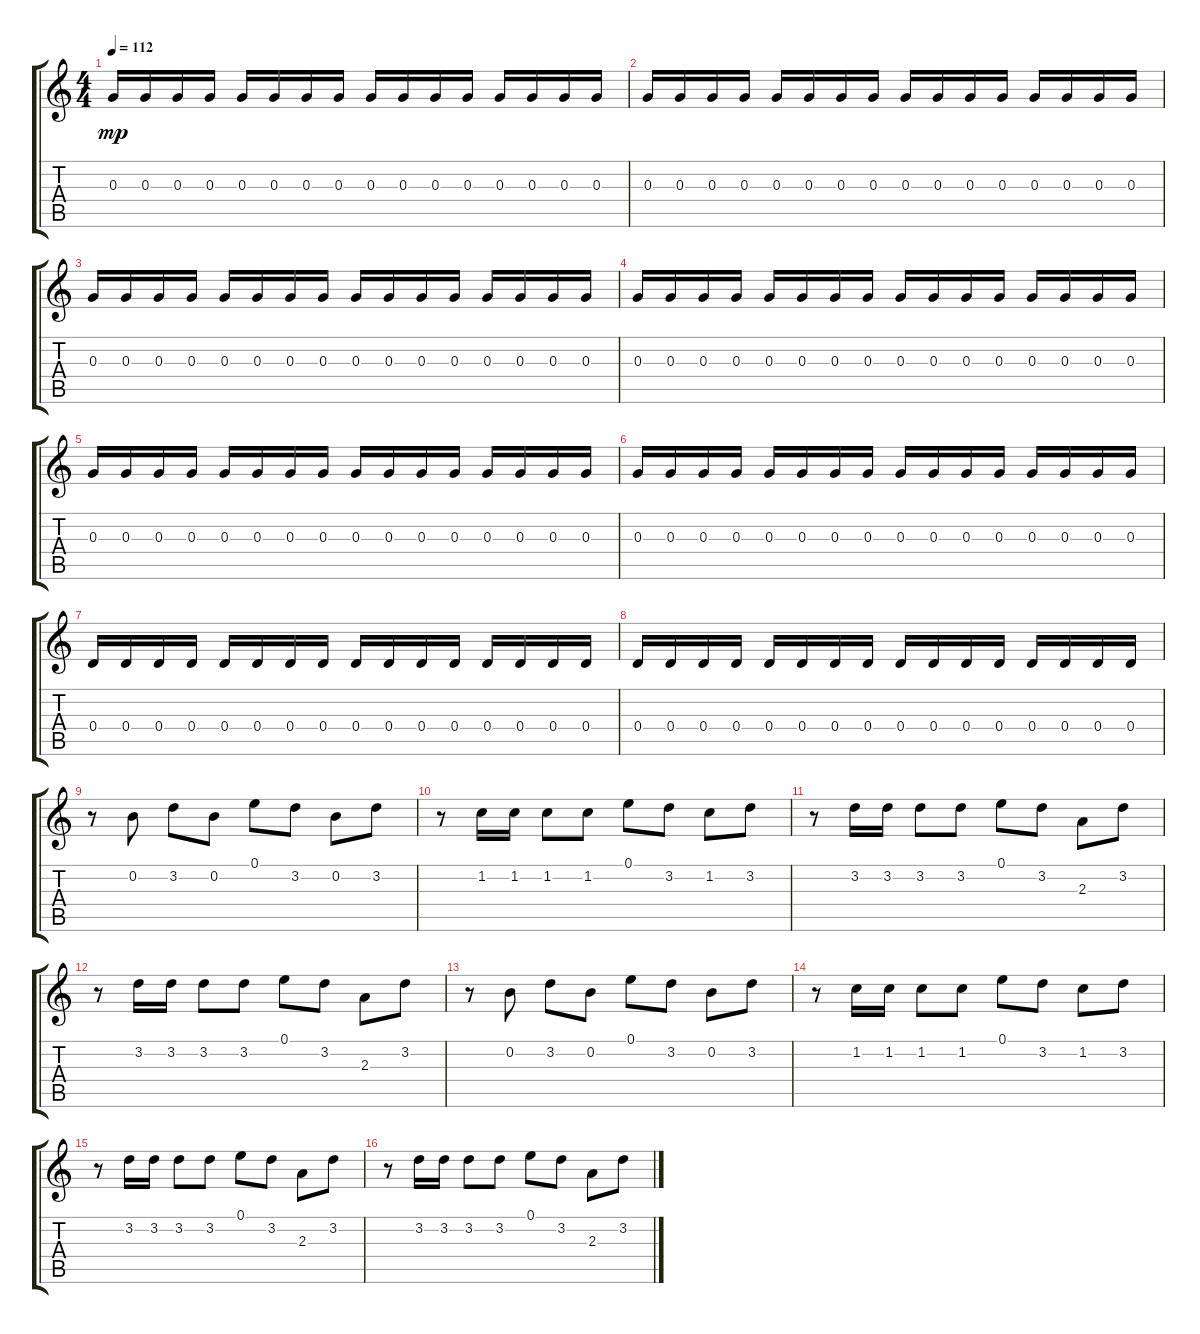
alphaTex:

\track "" {instrument electricguitarmuted}
\staff {score tabs}
\tuning (E4 B3 G3 D3 A2 E2) {hide}
\ts (4 4)
\tempo 112
\clef g2
\ks c
0.3.16{dy mp} 0.3.16 0.3.16 0.3.16 0.3.16 0.3.16 0.3.16 0.3.16 0.3.16 0.3.16 0.3.16 0.3.16 0.3.16 0.3.16 0.3.16 0.3.16 |
0.3.16 0.3.16 0.3.16 0.3.16 0.3.16 0.3.16 0.3.16 0.3.16 0.3.16 0.3.16 0.3.16 0.3.16 0.3.16 0.3.16 0.3.16 0.3.16 |
0.3.16 0.3.16 0.3.16 0.3.16 0.3.16 0.3.16 0.3.16 0.3.16 0.3.16 0.3.16 0.3.16 0.3.16 0.3.16 0.3.16 0.3.16 0.3.16 |
0.3.16 0.3.16 0.3.16 0.3.16 0.3.16 0.3.16 0.3.16 0.3.16 0.3.16 0.3.16 0.3.16 0.3.16 0.3.16 0.3.16 0.3.16 0.3.16 |
0.3.16 0.3.16 0.3.16 0.3.16 0.3.16 0.3.16 0.3.16 0.3.16 0.3.16 0.3.16 0.3.16 0.3.16 0.3.16 0.3.16 0.3.16 0.3.16 |
0.3.16 0.3.16 0.3.16 0.3.16 0.3.16 0.3.16 0.3.16 0.3.16 0.3.16 0.3.16 0.3.16 0.3.16 0.3.16 0.3.16 0.3.16 0.3.16 |
0.4.16 0.4.16 0.4.16 0.4.16 0.4.16 0.4.16 0.4.16 0.4.16 0.4.16 0.4.16 0.4.16 0.4.16 0.4.16 0.4.16 0.4.16 0.4.16 |
0.4.16 0.4.16 0.4.16 0.4.16 0.4.16 0.4.16 0.4.16 0.4.16 0.4.16 0.4.16 0.4.16 0.4.16 0.4.16 0.4.16 0.4.16 0.4.16 |
r.8 0.2.8 3.2.8 0.2.8 0.1.8 3.2.8 0.2.8 3.2.8 |
r.8 1.2.16 1.2.16 1.2.8 1.2.8 0.1.8 3.2.8 1.2.8 3.2.8 |
r.8 3.2.16 3.2.16 3.2.8 3.2.8 0.1.8 3.2.8 2.3.8 3.2.8 |
r.8 3.2.16 3.2.16 3.2.8 3.2.8 0.1.8 3.2.8 2.3.8 3.2.8 |
r.8 0.2.8 3.2.8 0.2.8 0.1.8 3.2.8 0.2.8 3.2.8 |
r.8 1.2.16 1.2.16 1.2.8 1.2.8 0.1.8 3.2.8 1.2.8 3.2.8 |
r.8 3.2.16 3.2.16 3.2.8 3.2.8 0.1.8 3.2.8 2.3.8 3.2.8 |
r.8 3.2.16 3.2.16 3.2.8 3.2.8 0.1.8 3.2.8 2.3.8 3.2.8
